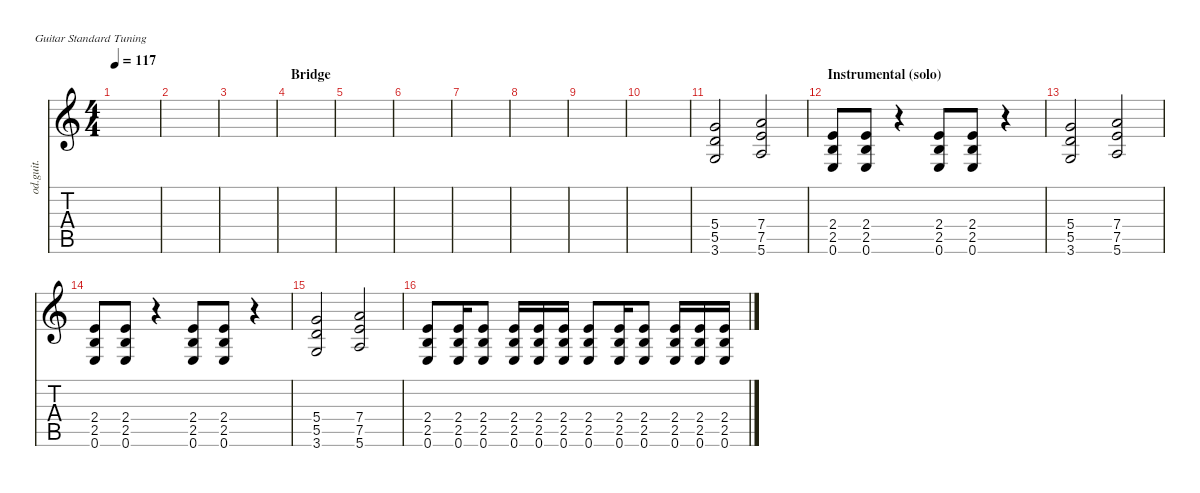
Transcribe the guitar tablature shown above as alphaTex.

\defaultSystemsLayout 4
\hideDynamics
\bracketExtendMode nobrackets
\otherSystemsTrackNameOrientation horizontal
\track ("Gtr OD" "od.guit.") {instrument overdrivenguitar}
\staff {score tabs}
\tuning (E4 B3 G3 D3 A2 E2)
\ts (4 4)
\tempo 117
\clef g2
\ks c
|
|
|
\section ("" "Bridge")
|
|
|
|
|
|
|
(3.6 5.5 5.4).2 (5.6 7.5 7.4).2 |
\section ("" "Instrumental (solo)")
(0.6 2.5 2.4).8 (2.4 2.5 0.6).8 r.4 (0.6 2.5 2.4).8 (2.4 2.5 0.6).8 r.4 |
(3.6 5.5 5.4).2 (5.6 7.5 7.4).2 |
(0.6 2.5 2.4).8 (2.4 2.5 0.6).8 r.4 (0.6 2.5 2.4).8 (2.4 2.5 0.6).8 r.4 |
(3.6 5.5 5.4).2 (5.6 7.5 7.4).2 |
(0.6 2.5 2.4).8 (0.6 2.5 2.4).16 (0.6 2.5 2.4).8 (0.6 2.5 2.4).16 (0.6 2.5 2.4).16 (0.6 2.5 2.4).16 (0.6 2.5 2.4).8 (0.6 2.5 2.4).16 (0.6 2.5 2.4).8 (0.6 2.5 2.4).16 (0.6 2.5 2.4).16 (0.6 2.5 2.4).16
